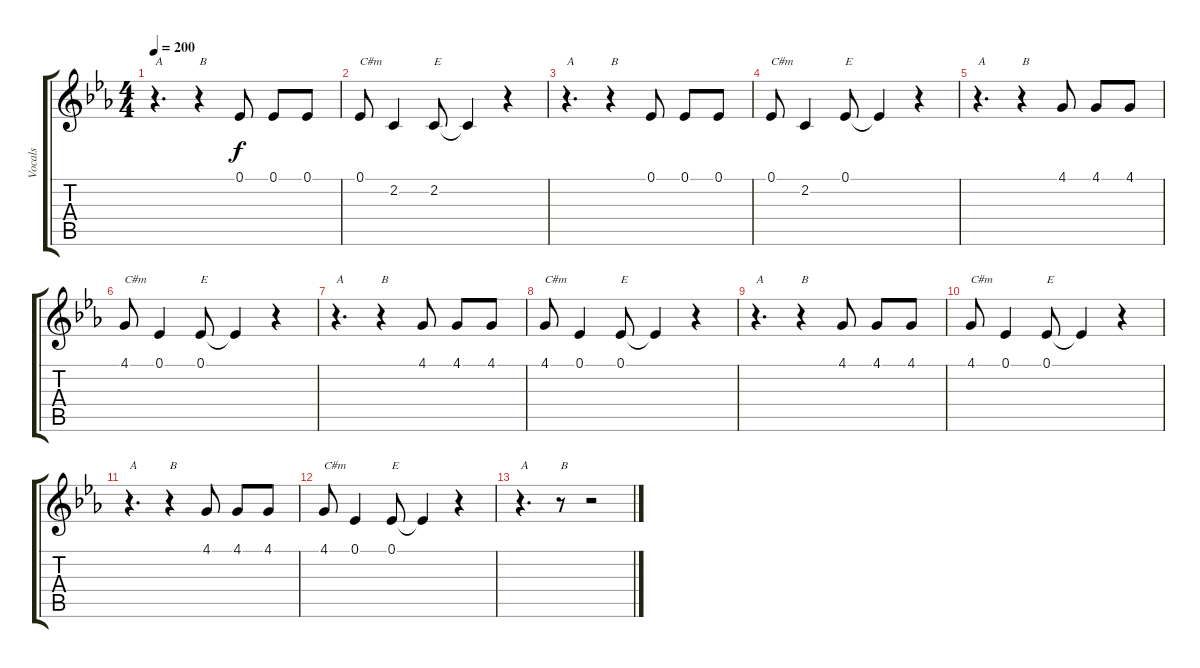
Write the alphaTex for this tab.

\track ("Vocals" "Vocals") {instrument sopranosax}
\staff {score tabs}
\tuning (Eb4 Bb3 Gb3 Db3 Ab2 Eb2) {hide}
\ts (4 4)
\tempo 200
\clef g2
\ks cminor
r.4{d txt "A" dy f} r.4{txt "B"} 0.1.8 0.1.8 0.1.8 |
0.1.8{txt "C#m"} 2.2.4 2.2.8{txt "E"} 2.2{t}.4 r.4 |
r.4{d txt "A"} r.4{txt "B"} 0.1.8 0.1.8 0.1.8 |
0.1.8{txt "C#m"} 2.2.4 0.1.8{txt "E"} 0.1{t}.4 r.4 |
r.4{d txt "A"} r.4{txt "B"} 4.1.8 4.1.8 4.1.8 |
4.1.8{txt "C#m"} 0.1.4 0.1.8{txt "E"} 0.1{t}.4 r.4 |
r.4{d txt "A"} r.4{txt "B"} 4.1.8 4.1.8 4.1.8 |
4.1.8{txt "C#m"} 0.1.4 0.1.8{txt "E"} 0.1{t}.4 r.4 |
r.4{d txt "A"} r.4{txt "B"} 4.1.8 4.1.8 4.1.8 |
4.1.8{txt "C#m"} 0.1.4 0.1.8{txt "E"} 0.1{t}.4 r.4 |
r.4{d txt "A"} r.4{txt "B"} 4.1.8 4.1.8 4.1.8 |
4.1.8{txt "C#m"} 0.1.4 0.1.8{txt "E"} 0.1{t}.4 r.4 |
r.4{d txt "A"} r.8{txt "B"} r.2
